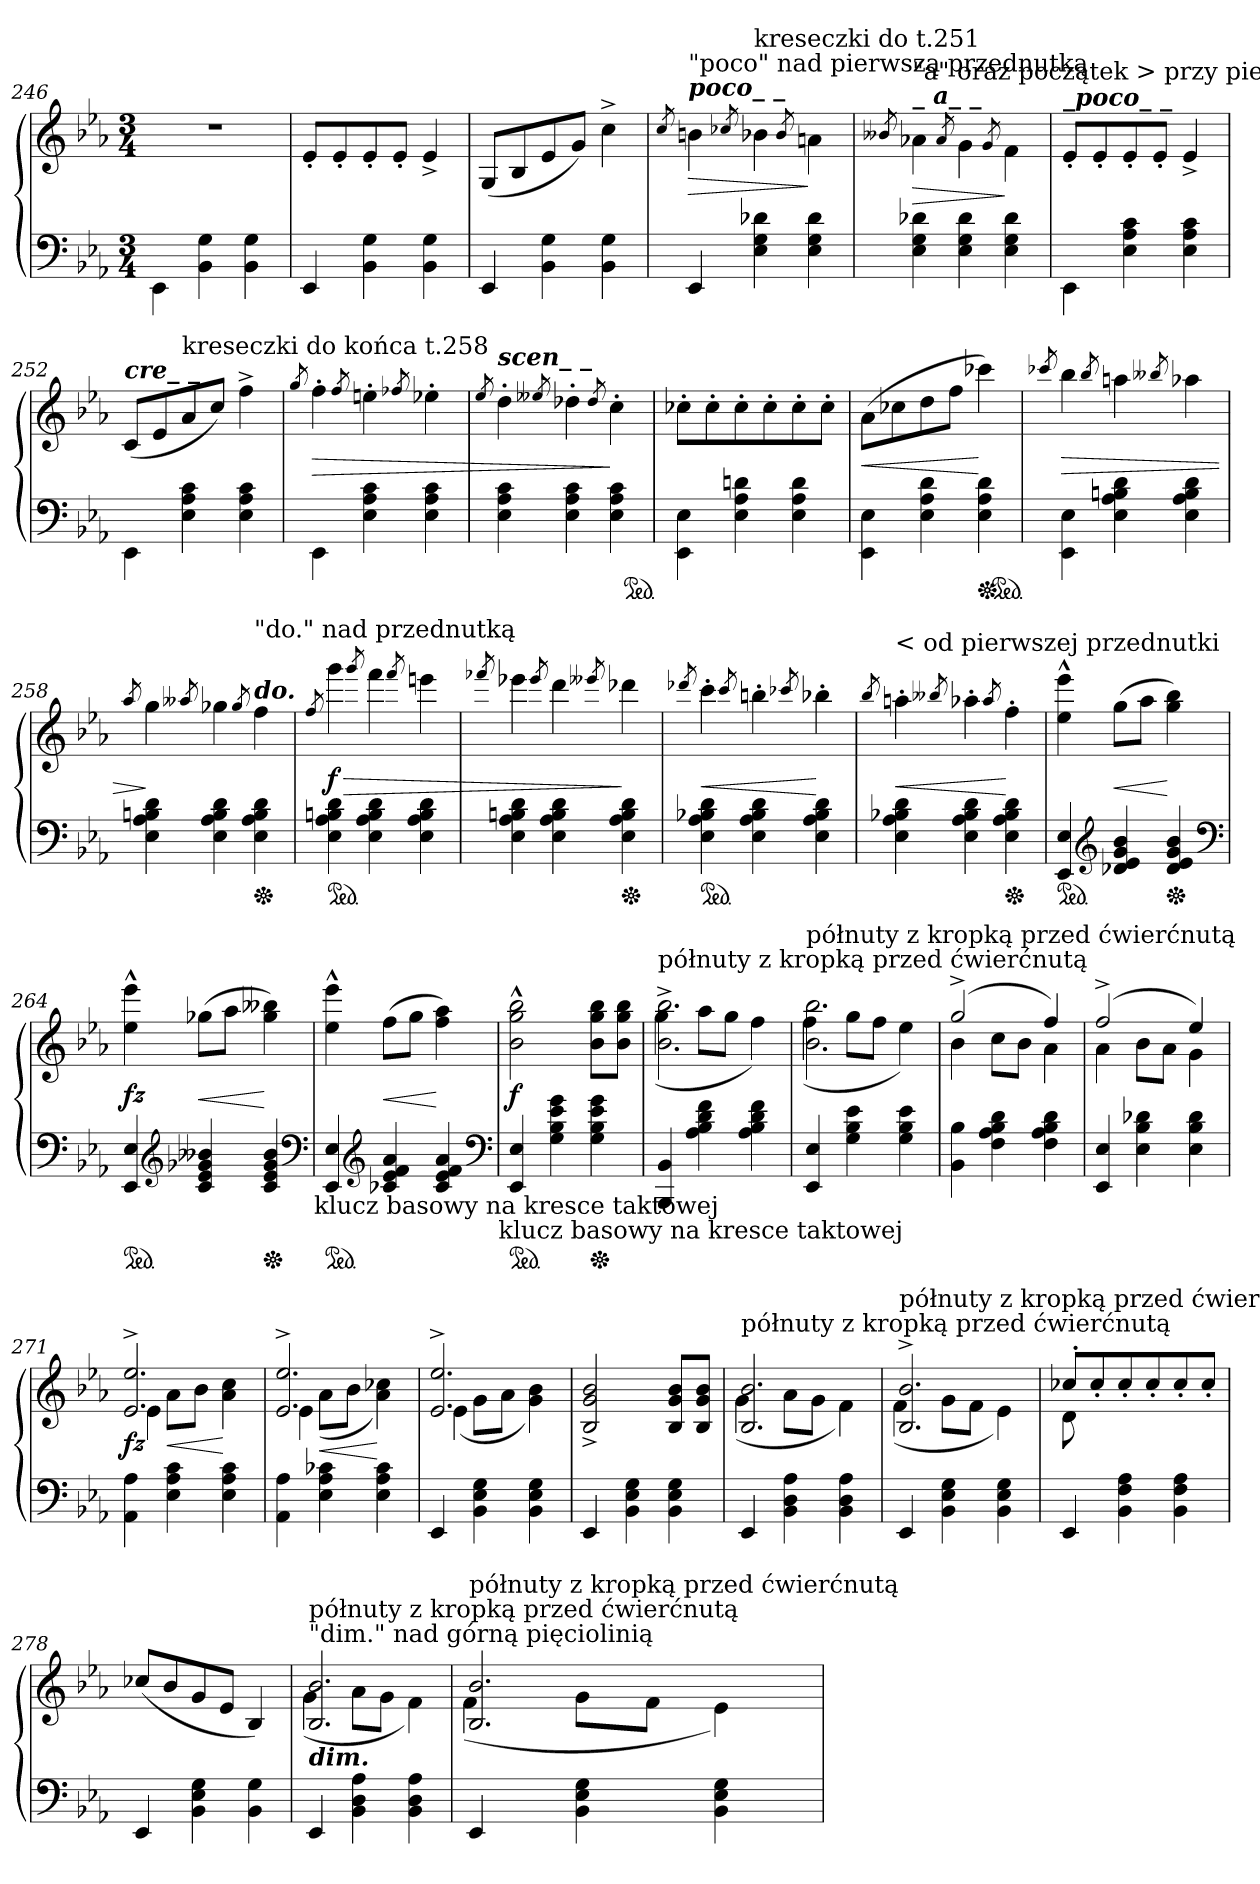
**kern	**kern	**dynam
*part1	*part1	*part1
*staff2	*staff1	*staff1/2
*clefF4	*clefG2	*
*k[b-e-a-]	*k[b-e-a-]	*
*M3/4	*M3/4	*
=246	=246	=246
4EE-\	2.rdd	.
4BB- 4G	.	.
4BB- 4G	.	.
=247	=247	=247
4EE-	8e-'<L	.
.	8e-'<	.
4BB- 4G	8e-'<	.
.	8e-'<J	.
4BB- 4G	4e-^<	.
=248	=248	=248
4EE-	(<8GL	.
.	8B-	.
4BB- 4G	8e-	.
.	8gJ)	.
4BB- 4G	4cc^<	.
=249	=249	=249
.	8qcc/	.
!	!LO:TX:a:Bi:t=poco_ _	!
!	!LO:TX:a:t="poco" nad pierwszą przednutką	!
4EE-	4bn	>
.	8qcc-X/	.
!	!LO:TX:a:t=kreseczki do t.251	!
4E- 4G 4d-X	4b-X	.
.	8qb-/	.
4E- 4G 4d-	4an\	]
=250	=250	=250
.	8qb--X/	.
!	!LO:TX:a:Bi:t=_ a_ _	!
!	!LO:TX:a:t="a" oraz początek > przy pierwszej przednutce	!
4E- 4G 4d-X	4a-X\	>
.	8qa-/	.
4E- 4G 4d-	4g\	.
.	8qg/	.
4E- 4G 4d-	4f\	]
=251	=251	=251
!	!LO:TX:a:Bi:t=_poco_ _	!
4EE-\	8e-'<L	.
.	8e-'<	.
4E- 4A- 4c	8e-'<	.
.	8e-'<J	.
4E- 4A- 4c	4e-^<	.
=252	=252	=252
!	!LO:TX:a:Bi:t=cre_ _	!
4EE-\	(<8cL	.
.	8e-	.
!	!LO:TX:a:t=kreseczki do końca t.258	!
4E- 4A- 4c	8a-	.
.	8ccJ)	.
4E- 4A- 4c	4ff^<	.
=253	=253	=253
.	8qgg/	.
4EE-\	4ff'>	>
.	8qff/	.
4E- 4A- 4c	4een'>	.
.	8qff-X/	.
4E- 4A- 4c	4ee-X'>	.
=254	=254	=254
.	8qee-/	.
!	!LO:TX:a:Bi:t=scen_ _	!
4E- 4A- 4c	4dd'>	.
.	8qee--X/	.
4E- 4A- 4c	4dd-X'>	.
.	8qdd-/	.
4E- 4A- 4c	4cc'>	]
*ped	*	*
=255	=255	=255
4EE-\ 4E-\	8cc-X'>L	.
.	8cc-'>	.
4E- 4A- 4dn	8cc-'>	.
.	8cc-'>	.
4E- 4A- 4d	8cc-'>	.
.	8cc-'>J	.
=256	=256	=256
4EE-\ 4E-\	(>8a-L	<
.	8cc-X	.
4E- 4A- 4d	8dd	.
.	8ffJ	.
*Xped	*	*
4E- 4A- 4d	4ccc-X)	[
*ped	*	*
=257	=257	=257
.	8qccc-X/	.
4EE-\ 4E-\	4bb-	>
.	8qbb-/	.
4E- 4A- 4Bn 4d	4aan	.
.	8qbb--X/	.
4E- 4A- 4B 4d	4aa-X	.
=258	=258	=258
.	8qaa-/	.
4E- 4A- 4Bn 4d	4gg	]
.	8qaa--X/	.
4E- 4A- 4B 4d	4gg-X	.
.	8qgg-/	.
!	!LO:TX:a:t="do." nad przednutką	!
!	!LO:TX:a:Bi:t=do.	!
*Xped	*	*
4E- 4A- 4B 4d	4ff	.
=259	=259	=259
.	8qff/	.
*ped	*	*
4E- 4A- 4Bn 4d	4ggg	> f
.	8qggg/	.
4E- 4A- 4B 4d	4fff	.
.	8qfff/	.
4E- 4A- 4B 4d	4eeen	.
=260	=260	=260
.	8qfff-X/	.
4E- 4A- 4Bn 4d	4eee-X	.
.	8qeee-/	.
4E- 4A- 4B 4d	4ddd	.
.	8qeee--X/	.
*Xped	*	*
4E- 4A- 4B 4d	4ddd-X	]
=261	=261	=261
.	8qddd-X/	.
*ped	*	*
4E- 4A- 4B-X 4d	4ccc'>	<
.	8qccc/	.
4E- 4A- 4B- 4d	4bbn'>	.
.	8qccc-X/	.
4E- 4A- 4B- 4d	4bb-X'>	[
=262	=262	=262
.	8qbb-/	.
!	!LO:TX:a:t=< od pierwszej przednutki	!
4E- 4A- 4B-X 4d	4aan'>	<
.	8qbb--X/	.
4E- 4A- 4B- 4d	4aa-X'>	.
.	8qaa-/	.
*Xped	*	*
4E- 4A- 4B- 4d	4ff'>	[
=263	=263	=263
*ped	*	*
4EE- 4E-	4ee-^^> 4eee-^^>	.
*clefG2	*	*
4d-X 4e- 4g 4b-	(>8ggL	<
.	8aa-J	.
!LO:TX:b:t=klucz basowy na kresce taktowej	!	!
*Xped	*	*
4d- 4e- 4g 4b-	4gg 4bb-)	[
*clefF4	*	*
=264	=264	=264
*ped	*	*
4EE- 4E-	4ee-^^> 4eee-^^>	fz
*clefG2	*	*
4c 4e- 4g-X 4b--X	(>8gg-XL	<
.	8aa-J	.
*Xped	*	*
4c 4e- 4g- 4b--	4gg- 4bb--X)	[
*clefF4	*	*
!LO:TX:b:t=klucz basowy na kresce taktowej	!	!
=265	=265	=265
*ped	*	*
4EE- 4E-	4ee-^^> 4eee-^^>	.
*clefG2	*	*
4c-X 4e- 4f 4a-	(>8ffL	<
.	8ggJ	.
4c- 4e- 4f 4a-	4ff 4aa-)	[
*clefF4	*	*
!LO:TX:b:t=klucz basowy na kresce taktowej	!	!
=266	=266	=266
*ped	*	*
4EE- 4E-	2b-^^> 2gg^^> 2bb-^^>	f
4G 4B- 4e- 4g	.	.
*Xped	*	*
4G 4B- 4e- 4g	8b- 8gg 8bb-L	.
.	8b- 8gg 8bb-J	.
=267	=267	=267
*	*^	*
!	!LO:TX:a:t=półnuty z kropką przed ćwierćnutą	!	!
4BBB- 4BB-	2.b-^<\ 2.bb-^<\	(>4gg	.
4A- 4B- 4d 4f	.	8aa-L	.
.	.	8ggJ	.
4A- 4B- 4d 4f	.	4ff)	.
=268	=268	=268	=268
!	!LO:TX:a:t=półnuty z kropką przed ćwierćnutą	!	!
4EE- 4E-	2.b-\ 2.bb-\	(>4ff	.
4G 4B- 4e-	.	8ggL	.
.	.	8ffJ	.
4G 4B- 4e-	.	4ee-)	.
=269	=269	=269	=269
4BB- 4B-	(>2gg^>	4b-	.
4F 4A- 4B- 4d	.	8ccL	.
.	.	8b-J	.
4F 4A- 4B- 4d	4ff)	4a-	.
=270	=270	=270	=270
4EE- 4E-	(>2ff^>	4a-	.
4E- 4B- 4d-X	.	8b-L	.
.	.	8a-J	.
4E- 4B- 4d-	4ee-)	4g	.
=271	=271	=271	=271
4AA- 4A-	2.e-^> 2.ee-^>	4e-	fz
4E- 4A- 4c	.	8a-L	<
.	.	8b-J	.
4E- 4A- 4c	.	4a- 4cc	[
=272	=272	=272	=272
4AA- 4A-	2.e-^> 2.ee-^>	4e-	.
4E- 4A- 4c-X	.	(>8a-L	<
.	.	8b-J	.
4E- 4A- 4c-	.	4a- 4cc-X)	[
=273	=273	=273	=273
4EE-	2.e-^> 2.ee-^>	(>4e-	.
4BB- 4E- 4G	.	8gL	.
.	.	8a-J	.
4BB- 4E- 4G	.	4g 4b-)	.
*	*v	*v	*
=274	=274	=274
4EE-	2B-^> 2g^> 2b-^>	.
4BB- 4E- 4G	.	.
4BB- 4E- 4G	8B- 8g 8b-L	.
.	8B- 8g 8b-J	.
=275	=275	=275
*	*^	*
!	!LO:TX:a:t=półnuty z kropką przed ćwierćnutą	!	!
4EE-	2.B- 2.b-	(>4g	.
4BB- 4D 4A-	.	8a-L	.
.	.	8gJ	.
4BB- 4D 4A-	.	4f)	.
=276	=276	=276	=276
!	!LO:TX:a:t=półnuty z kropką przed ćwierćnutą	!	!
4EE-	2.B-^> 2.b-^>	(>4f	.
4BB- 4E- 4G	.	8gL	.
.	.	8fJ	.
4BB- 4E- 4G	.	4e-)	.
=277	=277	=277	=277
4EE-	8cc-X'<L	8d	.
.	8cc-'<	8ryy	.
4BB- 4F 4A-	8cc-'<	2ryy	.
.	8cc-'<	.	.
4BB- 4F 4A-	8cc-'<	.	.
.	8cc-'<J	.	.
*	*v	*v	*
=278	=278	=278
4EE-	(<8cc-XL	.
.	8b-	.
4BB- 4E- 4G	8g	.
.	8e-J	.
4BB- 4G	4B-)	.
=279	=279	=279
*	*^	*
!	!LO:TX:a:t="dim." nad górną pięciolinią	!	!
!	!LO:TX:a:t=półnuty z kropką przed ćwierćnutą	!	!
!	!LO:TX:c:Bi:t=dim.	!	!
4EE-	2.B- 2.b-	(>4g	.
4BB- 4D 4A-	.	8a-L	.
.	.	8gJ	.
4BB- 4D 4A-	.	4f)	.
=280	=280	=280	=280
!	!LO:TX:a:t=półnuty z kropką przed ćwierćnutą	!	!
4EE-	2.B- 2.b-	(>4f	.
4BB- 4E- 4G	.	8gL	.
.	.	8fJ	.
4BB- 4E- 4G	.	4e-)	.
*	*v	*v	*
=	=	=
*-	*-	*-
